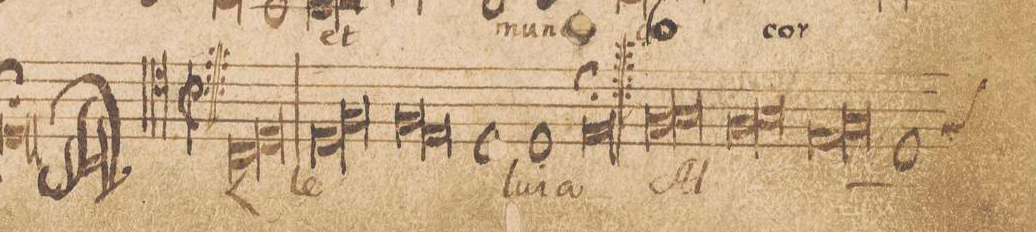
**kern	**text	**text
*I"TENOR.	*	*
*clefC4	*	*
*k[]	*	*
*met(C|)	*	*
*M2/1	*	*
*lig	*	*
1C	AL-	.
1D	.	.
*Xlig	*	*
=2-	=2-	=2-
*lig	*	*
1D	-le-	.
1F	.	.
*Xlig	*	*
=3-	=3-	=3-
*lig	*	*
1F	.	.
1E	.	.
*Xlig	*	*
=4-	=4-	=4-
1D	.	.
1D	-lu-	.
=5-	=5-	=5-
0E;>	-ia	.
=6:|!	=6:|!	=6:|!
*lig	*	*
1F	Al-	.
1G	.	.
*Xlig	*	*
=7-	=7-	=7-
*lig	*	*
1F	.	.
1G	.	.
*Xlig	*	*
=8-	=8-	=8-
*lig	*	*
1E	.	.
1F	.	.
*Xlig	*	*
=9-	=9-	=9-
*custos:F	*	*
1D	.	.
*-	*-	*-
